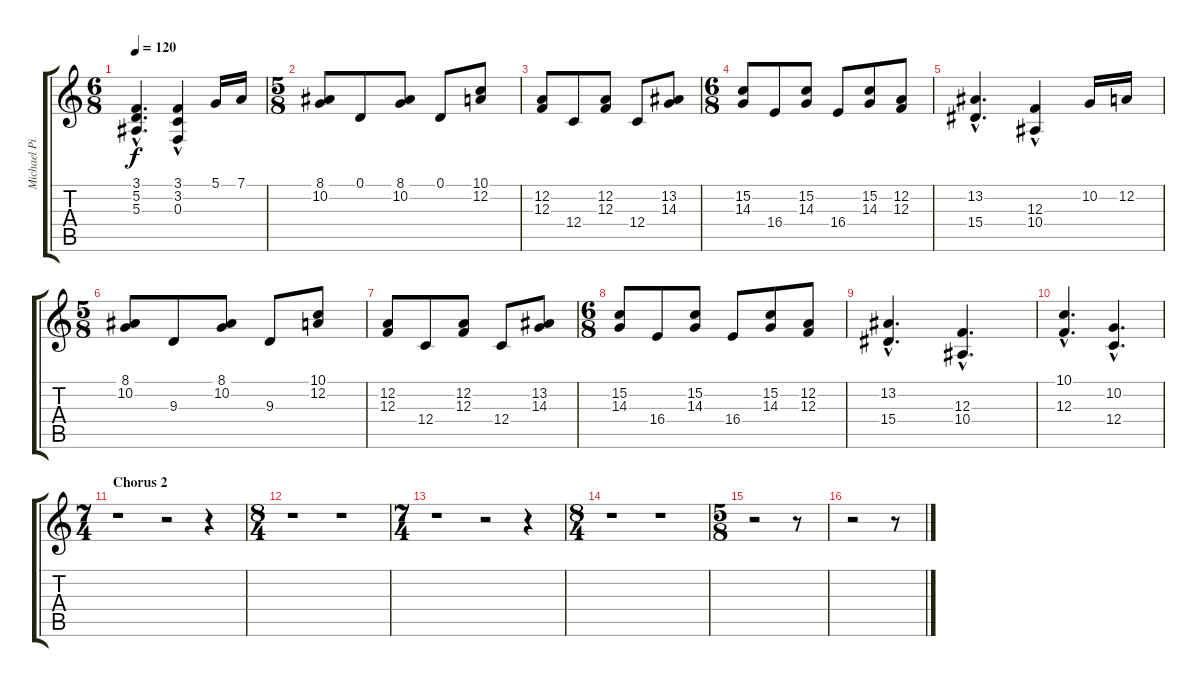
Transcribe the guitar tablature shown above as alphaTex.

\track ("Michael Pinella" "Michael Pi") {instrument electricgrandpiano}
\staff {score tabs}
\tuning (D4 A3 F3 C3 G2 D2) {hide}
\ts (6 8)
\tempo 120
\clef g2
\ks c
(3.1{hac} 5.2{hac} 5.3{hac}).4{d dy f} (3.1{hac} 3.2{hac} 0.3{hac}).4 5.1.16 7.1.16 |
\ts (5 8)
(8.1 10.2).8 0.1.8 (8.1 10.2).8 0.1.8 (10.1 12.2).8 |
(12.2 12.3).8 12.4.8 (12.2 12.3).8 12.4.8 (13.2 14.3).8 |
\ts (6 8)
(15.2 14.3).8 16.4.8 (15.2 14.3).8 16.4.8 (15.2 14.3).8 (12.2 12.3).8 |
(13.2{hac} 15.4{hac}).4{d} (12.3{hac} 10.4{hac}).4 10.2.16 12.2.16 |
\ts (5 8)
(8.1 10.2).8 9.3.8 (8.1 10.2).8 9.3.8 (10.1 12.2).8 |
(12.2 12.3).8 12.4.8 (12.2 12.3).8 12.4.8 (13.2 14.3).8 |
\ts (6 8)
(15.2 14.3).8 16.4.8 (15.2 14.3).8 16.4.8 (15.2 14.3).8 (12.2 12.3).8 |
(13.2{hac} 15.4{hac}).4{d} (12.3{hac} 10.4{hac}).4{d} |
(10.1{hac} 12.3{hac}).4{d} (10.2{hac} 12.4{hac}).4{d} |
\ts (7 4)
\section ("" "Chorus 2")
r.1 r.2 r.4 |
\ts (8 4)
r.1 r.1 |
\ts (7 4)
r.1 r.2 r.4 |
\ts (8 4)
r.1 r.1 |
\ts (5 8)
r.2 r.8 |
r.2 r.8
